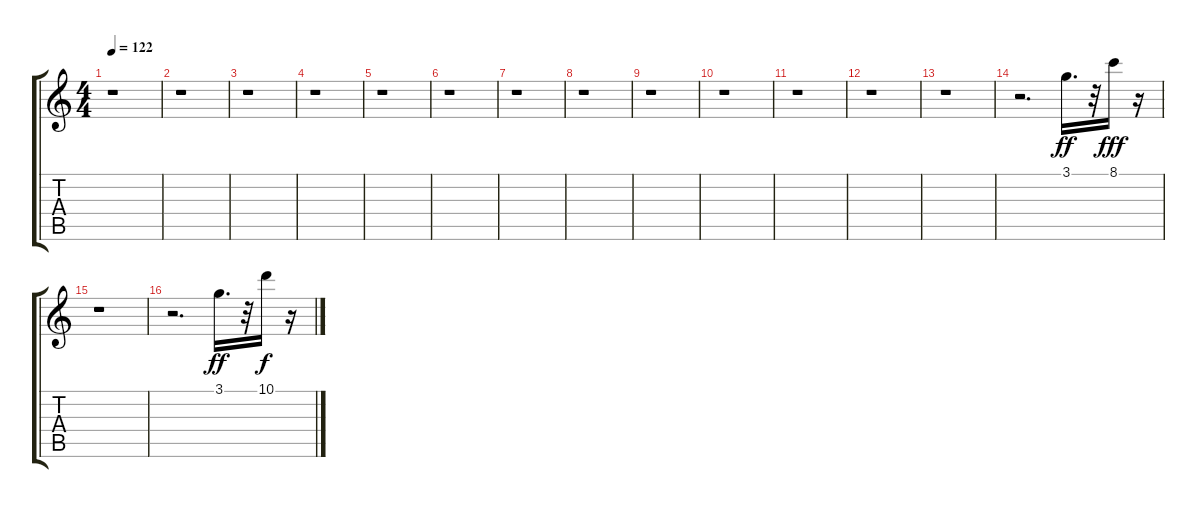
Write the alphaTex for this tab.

\track "" {instrument acousticguitarsteel}
\staff {score tabs}
\tuning (E4 B3 G3 D3 A2 E2) {hide}
\ts (4 4)
\tempo 122
\clef g2
\ks c
r.1{dy f} |
r.1 |
r.1 |
r.1 |
r.1 |
r.1 |
r.1 |
r.1 |
r.1 |
r.1 |
r.1 |
r.1 |
r.1 |
r.2{d} 3.1.16{d dy ff} r.32 8.1.16{dy fff} r.16 |
r.1 |
r.2{d} 3.1.16{d dy ff} r.32 10.1.16{dy f} r.16
